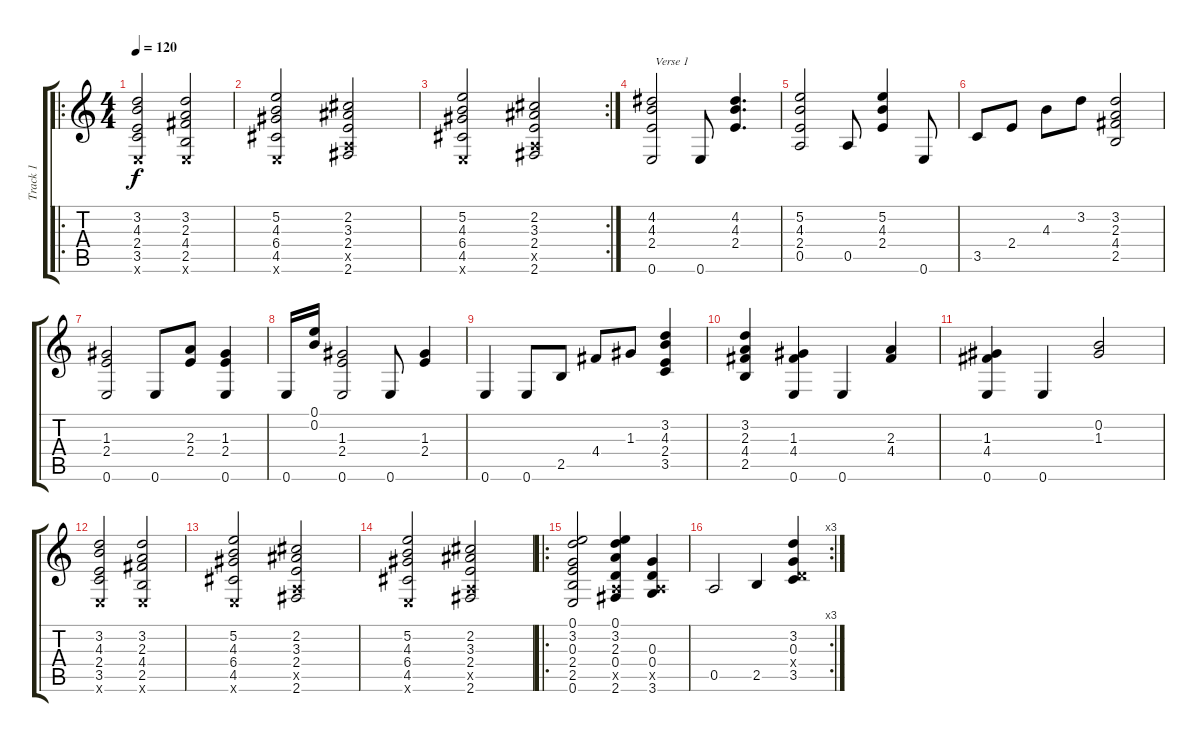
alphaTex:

\track ("Track 1" "Track 1") {instrument acousticguitarsteel}
\staff {score tabs}
\tuning (E4 B3 G3 D3 A2 E2) {hide}
\ro
\ts (4 4)
\tempo 120
\clef g2
\ks c
(3.2 4.3 2.4 3.5 0.6{x}).2{dy f} (3.2 2.3 4.4 2.5 0.6{x}).2 |
(5.2 4.3 6.4 4.5 0.6{x}).2 (2.2 3.3 2.4 0.5{x} 2.6).2 |
\rc 2
(5.2 4.3 6.4 4.5 0.6{x}).2 (2.2 3.3 2.4 0.5{x} 2.6).2 |
(4.2 4.3 2.4 0.6).2{txt " Verse 1"} 0.6.8 (4.2 4.3 2.4).4{d} |
(5.2 4.3 2.4 0.5).2 0.5.8 (5.2 4.3 2.4).4 0.6.8 |
3.5.8 2.4.8 4.3.8 3.2.8 (3.2 2.3 4.4 2.5).2 |
(1.3 2.4 0.6).2 0.6.8 (2.3 2.4).8 (1.3 2.4 0.6).4 |
0.6.16 (0.1 0.2).16 (1.3 2.4 0.6).2 0.6.8 (1.3 2.4).4 |
0.6.4 0.6.8 2.5.8 4.4.8 1.3.8 (3.2 4.3 2.4 3.5).4 |
(3.2 2.3 4.4 2.5).4 (1.3 4.4 0.6).4 0.6.4 (2.3 4.4).4 |
(1.3 4.4 0.6).4 0.6.4 (0.2 1.3).2 |
(3.2 4.3 2.4 3.5 0.6{x}).2 (3.2 2.3 4.4 2.5 0.6{x}).2 |
(5.2 4.3 6.4 4.5 0.6{x}).2 (2.2 3.3 2.4 0.5{x} 2.6).2 |
(5.2 4.3 6.4 4.5 0.6{x}).2 (2.2 3.3 2.4 0.5{x} 2.6).2 |
\ro
(0.1 3.2 0.3 2.4 2.5 0.6).2 (0.1 3.2 2.3 0.4 0.5{x} 2.6).4 (0.3 0.4 0.5{x} 3.6).4 |
\rc 3
0.5.2 2.5.4 (3.2 0.3 0.4{x} 3.5).4
